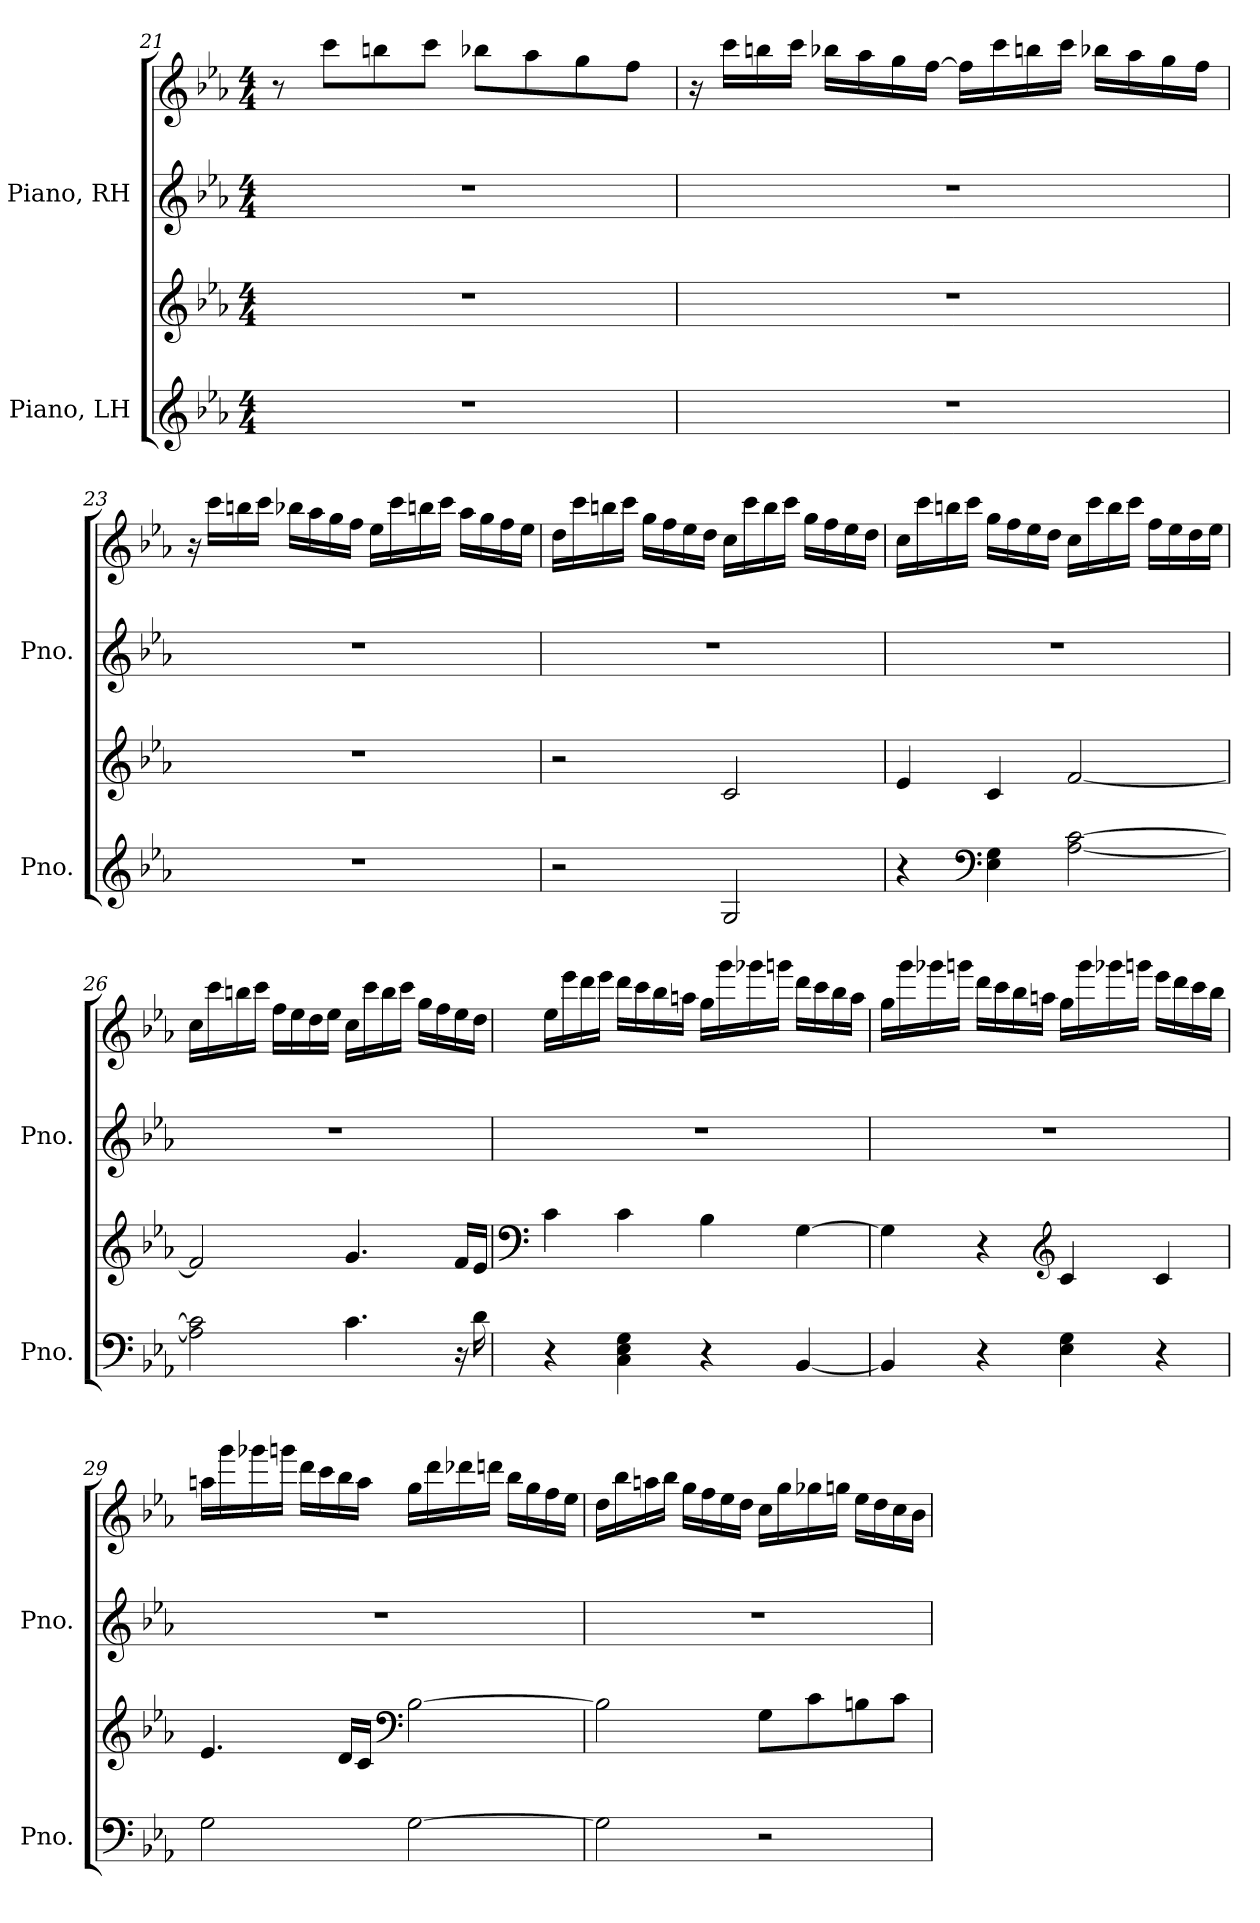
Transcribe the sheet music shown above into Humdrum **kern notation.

**kern	**kern	**kern	**kern
*part2	*part2	*part1	*part1
*staff4	*staff3	*staff2	*staff1
*I"Piano, LH	*	*I"Piano, RH	*
*I'Pno.	*	*I'Pno.	*
*clefG2	*clefG2	*clefG2	*clefG2
*k[b-e-a-]	*k[b-e-a-]	*k[b-e-a-]	*k[b-e-a-]
*M4/4	*M4/4	*M4/4	*M4/4
=21	=21	=21	=21
1r	1r	1r	8r
.	.	.	8ccc\L
.	.	.	8bbn\
.	.	.	8ccc\J
.	.	.	8bb-X\L
.	.	.	8aa-\
.	.	.	8gg\
.	.	.	8ff\J
=22	=22	=22	=22
1r	1r	1r	16r
.	.	.	16ccc\LL
.	.	.	16bbn\
.	.	.	16ccc\JJ
.	.	.	16bb-X\LL
.	.	.	16aa-\
.	.	.	16gg\
.	.	.	[16ff\JJ
.	.	.	16ff\LL]
.	.	.	16ccc\
.	.	.	16bbn\
.	.	.	16ccc\JJ
.	.	.	16bb-X\LL
.	.	.	16aa-\
.	.	.	16gg\
.	.	.	16ff\JJ
!!LO:LB:g=z
=23	=23	=23	=23
1r	1r	1r	16r
.	.	.	16ccc\LL
.	.	.	16bbn\
.	.	.	16ccc\JJ
.	.	.	16bb-X\LL
.	.	.	16aa-\
.	.	.	16gg\
.	.	.	16ff\JJ
.	.	.	16ee-\LL
.	.	.	16ccc\
.	.	.	16bbn\
.	.	.	16ccc\JJ
.	.	.	16aa-\LL
.	.	.	16gg\
.	.	.	16ff\
.	.	.	16ee-\JJ
=24	=24	=24	=24
2r	2r	1r	16dd\LL
.	.	.	16ccc\
.	.	.	16bbn\
.	.	.	16ccc\JJ
.	.	.	16gg\LL
.	.	.	16ff\
.	.	.	16ee-\
.	.	.	16dd\JJ
2G/	2c/	.	16cc\LL
.	.	.	16ccc\
.	.	.	16bb\
.	.	.	16ccc\JJ
.	.	.	16gg\LL
.	.	.	16ff\
.	.	.	16ee-\
.	.	.	16dd\JJ
!!LO:PB:g=z
=25	=25	=25	=25
4r	4e-/	1r	16cc\LL
.	.	.	16ccc\
.	.	.	16bbn\
.	.	.	16ccc\JJ
*clefF4	*	*	*
4E-\ 4G\	4c/	.	16gg\LL
.	.	.	16ff\
.	.	.	16ee-\
.	.	.	16dd\JJ
[2A-\ [2c\	[2f/	.	16cc\LL
.	.	.	16ccc\
.	.	.	16bb\
.	.	.	16ccc\JJ
.	.	.	16ff\LL
.	.	.	16ee-\
.	.	.	16dd\
.	.	.	16ee-\JJ
=26	=26	=26	=26
2A-\] 2c\]	2f/]	1r	16cc\LL
.	.	.	16ccc\
.	.	.	16bbn\
.	.	.	16ccc\JJ
.	.	.	16ff\LL
.	.	.	16ee-\
.	.	.	16dd\
.	.	.	16ee-\JJ
4.c\	4.g/	.	16cc\LL
.	.	.	16ccc\
.	.	.	16bb\
.	.	.	16ccc\JJ
.	.	.	16gg\LL
.	.	.	16ff\
16r	16f/LL	.	16ee-\
16d\	16e-/JJ	.	16dd\JJ
!!LO:LB:g=z
=27	=27	=27	=27
*	*clefF4	*	*
4r	4c\	1r	16ee-\LL
.	.	.	16eee-\
.	.	.	16ddd\
.	.	.	16eee-\JJ
4C\ 4E-\ 4G\	4c\	.	16ddd\LL
.	.	.	16ccc\
.	.	.	16bb-\
.	.	.	16aan\JJ
4r	4B-\	.	16gg\LL
.	.	.	16ggg\
.	.	.	16ggg-X\
.	.	.	16gggn\JJ
[4BB-/	[4G\	.	16ddd\LL
.	.	.	16ccc\
.	.	.	16bb-\
.	.	.	16aa\JJ
!!LO:LB:g=z
=28	=28	=28	=28
4BB-/]	4G\]	1r	16gg\LL
.	.	.	16ggg\
.	.	.	16ggg-X\
.	.	.	16gggn\JJ
4r	4r	.	16ddd\LL
.	.	.	16ccc\
.	.	.	16bb-\
.	.	.	16aan\JJ
*	*clefG2	*	*
4E-\ 4G\	4c/	.	16gg\LL
.	.	.	16ggg\
.	.	.	16ggg-X\
.	.	.	16gggn\JJ
4r	4c/	.	16eee-\LL
.	.	.	16ddd\
.	.	.	16ccc\
.	.	.	16bb-\JJ
!!LO:PB:g=z
=29	=29	=29	=29
2G\	4.e-/	1r	16aan\LL
.	.	.	16ggg\
.	.	.	16ggg-X\
.	.	.	16gggn\JJ
.	.	.	16ddd\LL
.	.	.	16ccc\
.	16d/LL	.	16bb-\
.	16c/JJ	.	16aa\JJ
*	*clefF4	*	*
[2G\	[2B-\	.	16gg\LL
.	.	.	16ddd\
.	.	.	16ddd-X\
.	.	.	16dddn\JJ
.	.	.	16bb-\LL
.	.	.	16gg\
.	.	.	16ff\
.	.	.	16ee-\JJ
=30	=30	=30	=30
2G\]	2B-\]	1r	16dd\LL
.	.	.	16bb-\
.	.	.	16aan\
.	.	.	16bb-\JJ
.	.	.	16gg\LL
.	.	.	16ff\
.	.	.	16ee-\
.	.	.	16dd\JJ
2r	8G\L	.	16cc\LL
.	.	.	16gg\
.	8c\	.	16gg-X\
.	.	.	16ggn\JJ
.	8Bn\	.	16ee-\LL
.	.	.	16dd\
.	8c\J	.	16cc\
.	.	.	16b-\JJ
=	=	=	=
*-	*-	*-	*-
